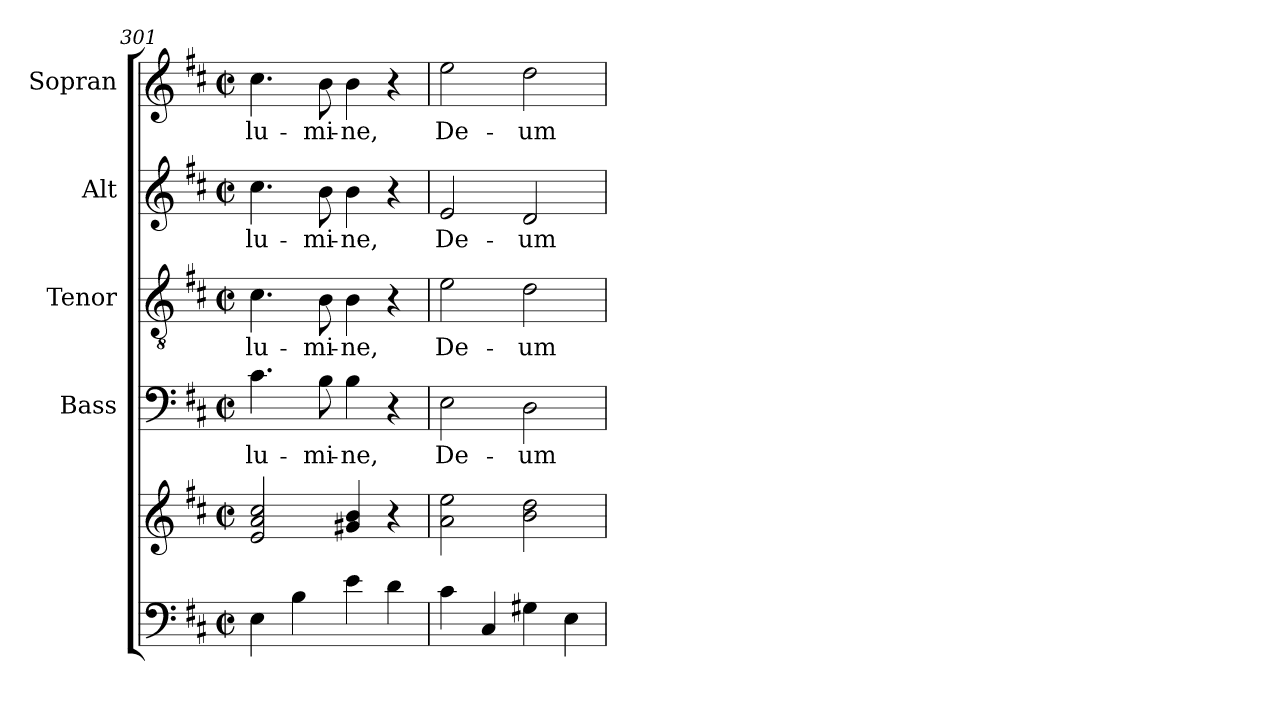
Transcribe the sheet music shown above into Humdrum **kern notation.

**kern	**kern	**kern	**text	**kern	**text	**kern	**text	**kern	**text
*part5	*part5	*part4	*part4	*part3	*part3	*part2	*part2	*part1	*part1
*staff6	*staff5	*staff4	*staff4	*staff3	*staff3	*staff2	*staff2	*staff1	*staff1
*	*	*I"Bass	*	*I"Tenor	*	*I"Alt	*	*I"Sopran	*
*	*	*I'B.	*	*I'T.	*	*I'A.	*	*I'S.	*
*clefF4	*clefG2	*clefF4	*	*clefGv2	*	*clefG2	*	*clefG2	*
*k[f#c#]	*k[f#c#]	*k[f#c#]	*	*k[f#c#]	*	*k[f#c#]	*	*k[f#c#]	*
*D:	*D:	*D:	*	*D:	*	*D:	*	*D:	*
*M2/2	*M2/2	*M2/2	*	*M2/2	*	*M2/2	*	*M2/2	*
*met(c|)	*met(c|)	*met(c|)	*	*met(c|)	*	*met(c|)	*	*met(c|)	*
=301	=301	=301	=301	=301	=301	=301	=301	=301	=301
!	!	!	!LO:LY:b	!	!LO:LY:b	!	!LO:LY:b	!	!LO:LY:b
4E\	2e/ 2a/ 2cc#/	4.c#\	lu-	4.c#\	lu-	4.cc#\	lu-	4.cc#\	lu-
4B\	.	.	.	.	.	.	.	.	.
!	!	!	!LO:LY:b	!	!LO:LY:b	!	!LO:LY:b	!	!LO:LY:b
.	.	8B\	-mi-	8B\	-mi-	8b\	-mi-	8b\	-mi-
!	!	!	!LO:LY:b	!	!LO:LY:b	!	!LO:LY:b	!	!LO:LY:b
4e\	4g#X/ 4b/	4B\	-ne,	4B\	-ne,	4b\	-ne,	4b\	-ne,
4d\	4r	4r	.	4r	.	4r	.	4r	.
!!LO:PB:g=z
=302	=302	=302	=302	=302	=302	=302	=302	=302	=302
!	!	!	!LO:LY:b	!	!LO:LY:b	!	!LO:LY:b	!	!LO:LY:b
4c#\	2a\ 2ee\	2E\	De-	2e\	De-	2e/	De-	2ee\	De-
4C#/	.	.	.	.	.	.	.	.	.
!	!	!	!LO:LY:b	!	!LO:LY:b	!	!LO:LY:b	!	!LO:LY:b
4G#X\	2b\ 2dd\	2D\	-um	2d\	-um	2d/	-um	2dd\	-um
4E\	.	.	.	.	.	.	.	.	.
=	=	=	=	=	=	=	=	=	=
*-	*-	*-	*-	*-	*-	*-	*-	*-	*-
